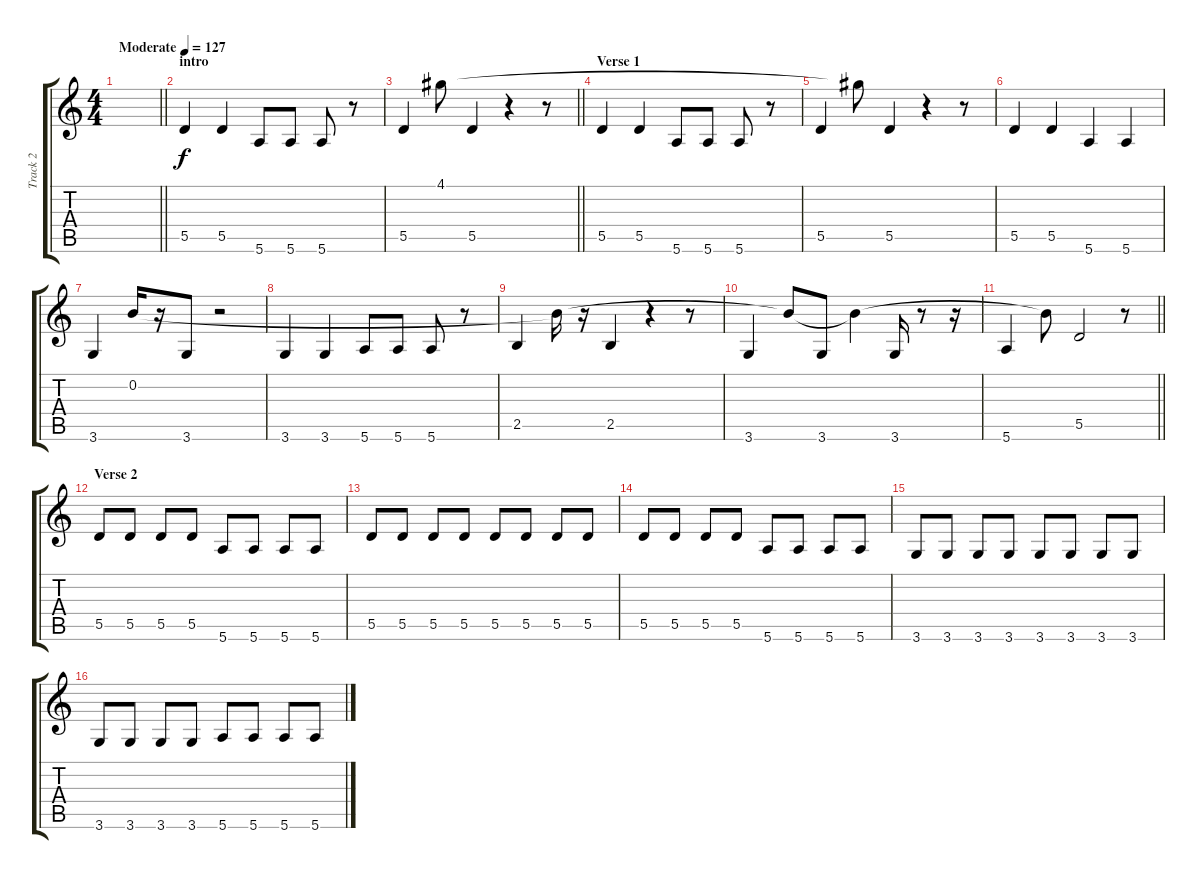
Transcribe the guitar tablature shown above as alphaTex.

\track ("Track 2" "Track 2") {instrument acousticguitarsteel}
\staff {score tabs}
\tuning (E4 B3 G3 D3 A2 E2) {hide}
\ts (4 4)
\tempo (127 "Moderate")
\clef g2
\barLineRight lightlight
\ks c
|
\section ("" "intro")
5.5.4 5.5.4 5.6.8 5.6.8 5.6.8 r.8 |
\barLineRight lightlight
5.5.4 4.1.8 5.5.4 r.4 r.8 |
\section ("" "Verse 1")
5.5.4 5.5.4 5.6.8 5.6.8 5.6.8 r.8 |
5.5.4 4.1{t}.8 5.5.4 r.4 r.8 |
5.5.4 5.5.4 5.6.4 5.6.4 |
3.6.4 0.2.16 r.16 3.6.8 r.2 |
3.6.4 3.6.4 5.6.8 5.6.8 5.6.8 r.8 |
2.5.4 0.2{t}.16 r.16 2.5.4 r.4 r.8 |
3.6.4 0.2{t}.8 3.6.8 0.2{t}.4 3.6.16 r.8 r.16 |
\barLineRight lightlight
5.6.4 0.2{t}.8 5.5.2 r.8 |
\section ("" "Verse 2")
5.5.8 5.5.8 5.5.8 5.5.8 5.6.8 5.6.8 5.6.8 5.6.8 |
5.5.8 5.5.8 5.5.8 5.5.8 5.5.8 5.5.8 5.5.8 5.5.8 |
5.5.8 5.5.8 5.5.8 5.5.8 5.6.8 5.6.8 5.6.8 5.6.8 |
3.6.8 3.6.8 3.6.8 3.6.8 3.6.8 3.6.8 3.6.8 3.6.8 |
3.6.8 3.6.8 3.6.8 3.6.8 5.6.8 5.6.8 5.6.8 5.6.8
